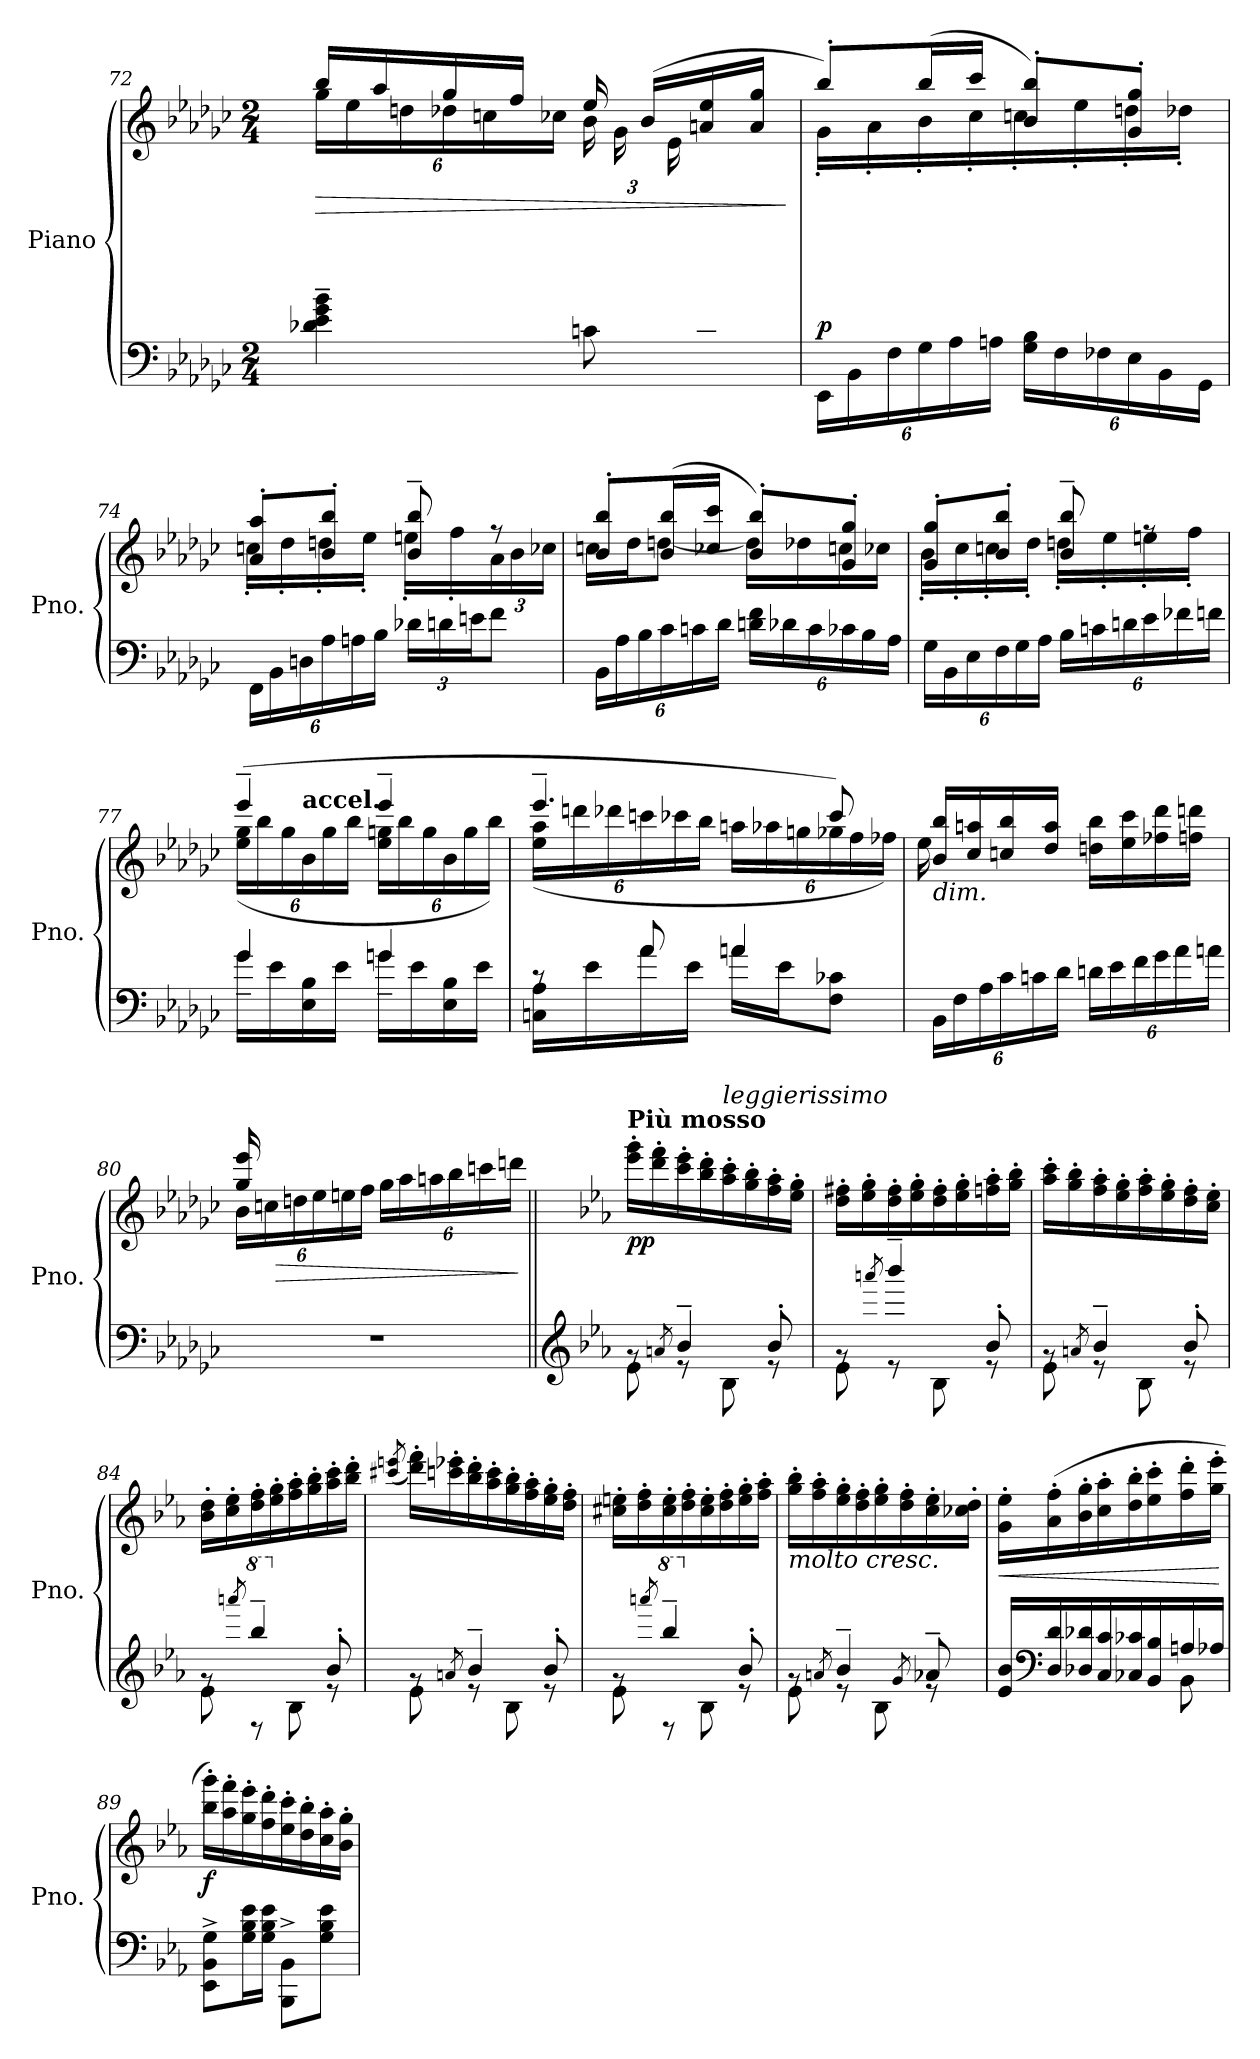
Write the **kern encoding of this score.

**kern	**kern	**dynam
*part1	*part1	*part1
*staff2	*staff1	*staff1/2
*I"Piano	*	*
*I'Pno.	*	*
*clefF4	*clefG2	*
*k[b-e-a-d-g-c-]	*k[b-e-a-d-g-c-]	*
*M2/4	*M2/4	*
=72	=72	=72
*^	*	*
!	!	!	!LO:HP:b
*	*	*^	*
*	*	*	*Xbrackettup	*
4.ryy	4d-X\~ 4e-\~ 4g-\~ 4b-\~	16bb-/LL	24gg-\LL	>
.	.	.	24ee-\	.
.	.	16aa-/	.	.
.	.	.	24ddn\	.
.	.	16gg-/	24dd-X\	.
.	.	.	24ccn\	.
.	.	16ff/JJ	.	.
.	.	.	24cc-X\JJ	.
.	8cn\	16ee-/	24b-\LL	.
.	.	.	24g-\	.
.	.	(>16b-/LL	.	.
.	.	.	24e-\	.
24c-X/	8ryy	16an/ 16ee-/	8ryy	.
24B-/	.	.	.	.
.	.	16a/ 16gg-/JJ	.	.
24BB-/JJ	.	.	.	.
*v	*v	*	*	*
*	*v	*v	*
.	.	]
=73	=73	=73
*Xbrackettup	*	*
*	*^	*
!	!	!	!LO:DY:a=2
24EE-\LL	8bb-'/L)	16g-'\LL	p
24BB-\	.	.	.
.	.	16a-'\	.
24F\	.	.	.
24G-\	(>16bb-/L	16b-'\	.
24A-\	.	.	.
.	16ccc-/JJ	16cc-'\	.
24An\JJ	.	.	.
24G-\ 24B-\LL	8b-/' 8bb-/'L)	16ccn'\	.
24F\	.	.	.
.	.	16ee-'\	.
24F-X\	.	.	.
24E-\	8g-/' 8gg-/'J	16ddn'\	.
24BB-\	.	.	.
.	.	16dd-X'\JJ	.
24GG-\JJ	.	.	.
!!LO:PB:g=z	!!
=74	=74	=74	=74
24FF\LL	8a-/' 8aa-/'L	16ccn'\LL	.
24BB-\	.	.	.
.	.	16dd-'\	.
24Dn\	.	.	.
24A-\	8b-/' 8bb-/'J	16ddn'\	.
24An\	.	.	.
.	.	16ee-'\JJ	.
24B-\JJ	.	.	.
24d-X\LL	8b-/~ 8bb-/~	16een'\LL	.
24dn\	.	.	.
.	.	16ff'\	.
24en\J	.	.	.
8f\J	8rff	24a-\	.
.	.	24b-\	.
.	.	24cc-X\JJ	.
=75	=75	=75	=75
24BB-\LL	8b-/' 8bb-/'L	16ccn\LL	.
24A-\	.	.	.
.	.	16dd-\J	.
24B-\	.	.	.
24c-\	(>16b-/ 16bb-/L	[8ddn\J	.
24cn\	.	.	.
.	16cc-X/ 16ccc-/JJ	.	.
24d-\JJ	.	.	.
24dn\ 24f\LL	8b-/' 8bb-/'L)	16dd\LL]	.
24d-X\	.	.	.
.	.	16dd-X\	.
24c\	.	.	.
24c-X\	8g-/' 8gg-/'J	16ccn\	.
24B-\	.	.	.
.	.	16cc-X\JJ	.
24A-\JJ	.	.	.
=76	=76	=76	=76
24G-\LL	8g-/' 8gg-/'L	16b-'\LL	.
24BB-\	.	.	.
.	.	16cc-'\	.
24E-\	.	.	.
24F\	8b-/' 8bb-/'J	16ccn'\	.
24G-\	.	.	.
.	.	16dd-'\JJ	.
24A-\JJ	.	.	.
24B-\LL	8b-/~ 8bb-/~	16ddn'\LL	.
24cn\	.	.	.
.	.	16ee-'\	.
24dn\	.	.	.
24e-\	8rff	16een'\	.
24f-X\	.	.	.
.	.	16ff'\JJ	.
24fn\JJ	.	.	.
!!LO:LB:g=z	!!
=77	=77	=77	=77
*^	*	*	*
16g-\LL	4g-~/	(>4eee-~/	(<24ee-\ 24gg-\LL	.
.	.	.	24bb-\	.
16e-\	.	.	.	.
.	.	.	24gg-\	.
!	!	!	!LO:TX:a:B:t=accel.	!
16E-\ 16B-\	.	.	24b-\	.
.	.	.	24gg-\	.
16e-\JJ	.	.	.	.
.	.	.	24bb-\JJ	.
16gn\LL	4g~/	4eee-~/	24ee-\ 24ggn\LL	.
.	.	.	24bb-\	.
16e-\	.	.	.	.
.	.	.	24gg\	.
16E-\ 16B-\	.	.	24b-\	.
.	.	.	24gg\	.
16e-\JJ	.	.	.	.
.	.	.	24bb-\JJ)	.
=78	=78	=78	=78	=78
8rc	16Cn\ 16A-\LL	4.eee-~/	(<24ee-\ 24aa-\LL	.
.	.	.	24dddn\	.
.	16e-\	.	.	.
.	.	.	24ddd-X\	.
8a-/	16a-\	.	24cccn\	.
.	.	.	24ccc-X\	.
.	16e-\JJ	.	.	.
.	.	.	24bb-\JJ	.
4an/	16a\LL	.	24aan\LL	.
.	.	.	24aa-X\	.
.	16e-\J	.	.	.
.	.	.	24ggn\	.
.	8F\ 8c-X\J	8ccc-/)	24gg-X\	.
.	.	.	24ff\	.
.	.	.	24ff-X\JJ)	.
*v	*v	*	*	*
=79	=79	=79	=79
!	!LO:TX:b:i:t=dim.	!	!
24BB-\LL	16b-/ 16bb-/LL	16ee-\	.
24F\	.	.	.
.	16cc-/ 16aan/	16ryy	.
24A-\	.	.	.
24c-\	16ccn/ 16bb-/	8ryy	.
24cn\	.	.	.
.	16dd-/ 16aa/JJ	.	.
24d-\JJ	.	.	.
24dn\LL	16ddn\ 16bb-\LL	4ryy	.
24e-\	.	.	.
.	16ee-\ 16ccc-\	.	.
24f\	.	.	.
24g-\	16ff-X\ 16ddd-\	.	.
24a-\	.	.	.
.	16ffn\ 16dddn\JJ	.	.
24an\JJ	.	.	.
!!LO:LB:g=z	!!
=80	=80	=80	=80
2r	16gg-/ 16eee-/	24b-\LL	.
.	.	24ccn\	.
!	!	!	!LO:HP:b
.	16ryy	.	>
.	.	24ddn\	.
.	8ryy	24ee-\	.
.	.	24een\	.
.	.	24ff\JJ	.
.	4ryy	24gg-\LL	.
.	.	24aa-\	.
.	.	24aan\	.
.	.	24bb-\	.
.	.	24cccn\	.
.	.	24dddn\JJ	.
*	*v	*v	*
.	.	]
=81||	=81||	=81||
*clefG2	*	*
*k[b-e-a-]	*k[b-e-a-]	*
*^	*	*
!	!	!LO:TX:a:B:t=Più mosso	!
!	!	!	!LO:DY:b
8rg	8e-\	16eee-\' 16ggg\'LL	pp
.	.	16ddd\' 16fff\'	.
8qan/	.	.	.
4b-~/	8re	16ccc\' 16eee-\'	.
.	.	16bb-\' 16ddd\'	.
!	!	!LO:TX:a:i:t=leggierissimo	!
.	8B-\	16aa-\' 16ccc\'	.
.	.	16gg\' 16bb-\'	.
8b-'/	8re	16ff\' 16aa-\'	.
.	.	16ee-\' 16gg\'JJ	.
=82	=82	=82	=82
8rg	8e-\	16dd\' 16ff#X\'LL	.
.	.	16ee-\' 16gg\'	.
8qaaan/	.	.	.
4bbb-~/	8re	16dd\' 16ff#\'	.
.	.	16ee-\' 16gg\'	.
.	8B-\	16dd\' 16ff#\'	.
.	.	16ee-\' 16gg\'	.
8b-'/	8re	16ffn\' 16aa-\'	.
.	.	16gg\' 16bb-\'JJ	.
=83	=83	=83	=83
8rg	8e-\	16aa-\' 16ccc\'LL	.
.	.	16gg\' 16bb-\'	.
8qan/	.	.	.
4b-~/	8re	16ff\' 16aa-\'	.
.	.	16ee-\' 16gg\'	.
.	8B-\	16ff\' 16aa-\'	.
.	.	16ee-\' 16gg\'	.
8b-'/	8re	16dd\' 16ff\'	.
.	.	16cc\' 16ee-\'JJ	.
!!LO:LB:g=z
=84	=84	=84	=84
8rg	8e-\	16b-\' 16dd\'LL	.
.	.	16cc\' 16ee-\'	.
8qaaan/	.	.	.
*8va	*	*	*
4bbb-~/	8re	16dd\' 16ff\'	.
.	.	16ee-\' 16gg\'	.
*X8va	*	*	*
.	8B-\	16ff\' 16aa-\'	.
.	.	16gg\' 16bb-\'	.
8b-'/	8re	16aa-\' 16ccc\'	.
.	.	16bb-\' 16ddd\'JJ	.
=85	=85	=85	=85
.	.	(>8qccc#X/ 8qeeen/	.
8rg	8e-\	16ddd\' 16fff\'LL)	.
.	.	16cccn\' 16eee-X\'	.
8qan/	.	.	.
4b-~/	8re	16bb-\' 16ddd\'	.
.	.	16aa-\' 16ccc\'	.
.	8B-\	16gg\' 16bb-\'	.
.	.	16ff\' 16aa-\'	.
8b-'/	8re	16ee-\' 16gg\'	.
.	.	16dd\' 16ff\'JJ	.
=86	=86	=86	=86
8rg	8e-\	16cc#X\' 16een\'LL	.
.	.	16dd\' 16ff\'	.
8qaaan/	.	.	.
*8va	*	*	*
4bbb-~/	8re	16cc#\' 16ee\'	.
.	.	16dd\' 16ff\'	.
*X8va	*	*	*
.	8B-\	16cc#\' 16ee\'	.
.	.	16dd\' 16ff\'	.
8b-'/	8re	16ee\' 16gg\'	.
.	.	16ff\' 16aa-\'JJ	.
=87	=87	=87	=87
!	!	!LO:TX:b:i:t=molto cresc.	!
8rg	8e-\	16gg\' 16bb-\'LL	.
.	.	16ff\' 16aa-\'	.
8qan/	.	.	.
4b-~/	8re	16ee-\' 16gg\'	.
.	.	16dd\' 16ff\'	.
.	8B-\	16ee-\' 16gg\'	.
.	.	16dd\' 16ff\'	.
8qg/	.	.	.
8a-X~/	8re	16cc\' 16ee-\'	.
.	.	16cc-X\' 16dd\'JJ	.
=88	=88	=88	=88
!	!	!	!LO:HP:b
16e-/ 16b-/LL	4.ryy	16g\' 16ee-\'LL	<
*clefF4	*	*	*
16D/ 16d/	.	(>16a-\' 16ff\'	.
16D-X/ 16d-X/	.	16b-\' 16gg\'	.
16C/ 16c/	.	16cc\' 16aa-\'	.
16C-X/ 16c-X/	.	16dd\' 16bb-\'	.
16BB-/ 16B-/	.	16ee-\' 16ccc\'	.
16An/	8BB-\	16ff\' 16ddd\'	.
16A-X/JJ	.	16gg\' 16eee-\'JJ	.
*v	*v	*	*
.	.	[
!!LO:LB:g=z
=89	=89	=89
!	!	!LO:DY:b
8EE-\^ 8BB-\^ 8G\^L	16bb-\' 16ggg\'LL)	f
.	16aa-\' 16fff\'	.
16G\ 16B-\ 16e-\L	16gg\' 16eee-\'	.
16G\ 16B-\ 16e-\JJ	16ff\' 16ddd\'	.
8BBB-\^ 8BB-\^L	16ee-\' 16ccc\'	.
.	16dd\' 16bb-\'	.
8G\ 8B-\ 8e-\J	16cc\' 16aa-\'	.
.	16b-\' 16gg\'JJ	.
=	=	=
*-	*-	*-
